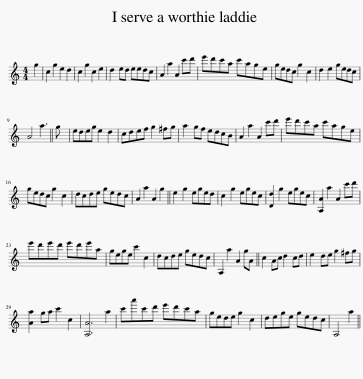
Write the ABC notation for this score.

X:1
L:1/8
M:4/4
I:linebreak $
K:C
V:1 treble
V:1
 g2 | c2 g2 e2 d2 | c2 g2 c2 e2 | d2 ed eedc | A2 a2 A2 c'd' | %5
 e'd'c'a c'age | gedc g2 c2 | d2 e2 gedc |$ A4 a3 || g | %10
 edeg e2 d2 | cdef g2 ^fg | a2 gf edcB | A2 a2 A2 c'd' | e'd'c'a c'age |$ %15
 gedc g2 c2 | dcde gedc | A2 a2 A2 g2 || e2 g2 eged | c2 g2 egec | %20
 [Dd]2 g2 egec | [A,A]2 a2 A2 c'd' |$ e'd'e'd' e'd'e'a | gege c'2 c2 | dcde gedc | %25
 A,2 a2 A2 gA || c2 Ac d2 cd | e2 de g2 ^fg |$ [Aa]2 ga c'2 c2 | [A,A]6 a2 | %30
 c'a'c'd' e'd'c'a | gede g2 c2 | dege gedc | A,4 a2 || %34
